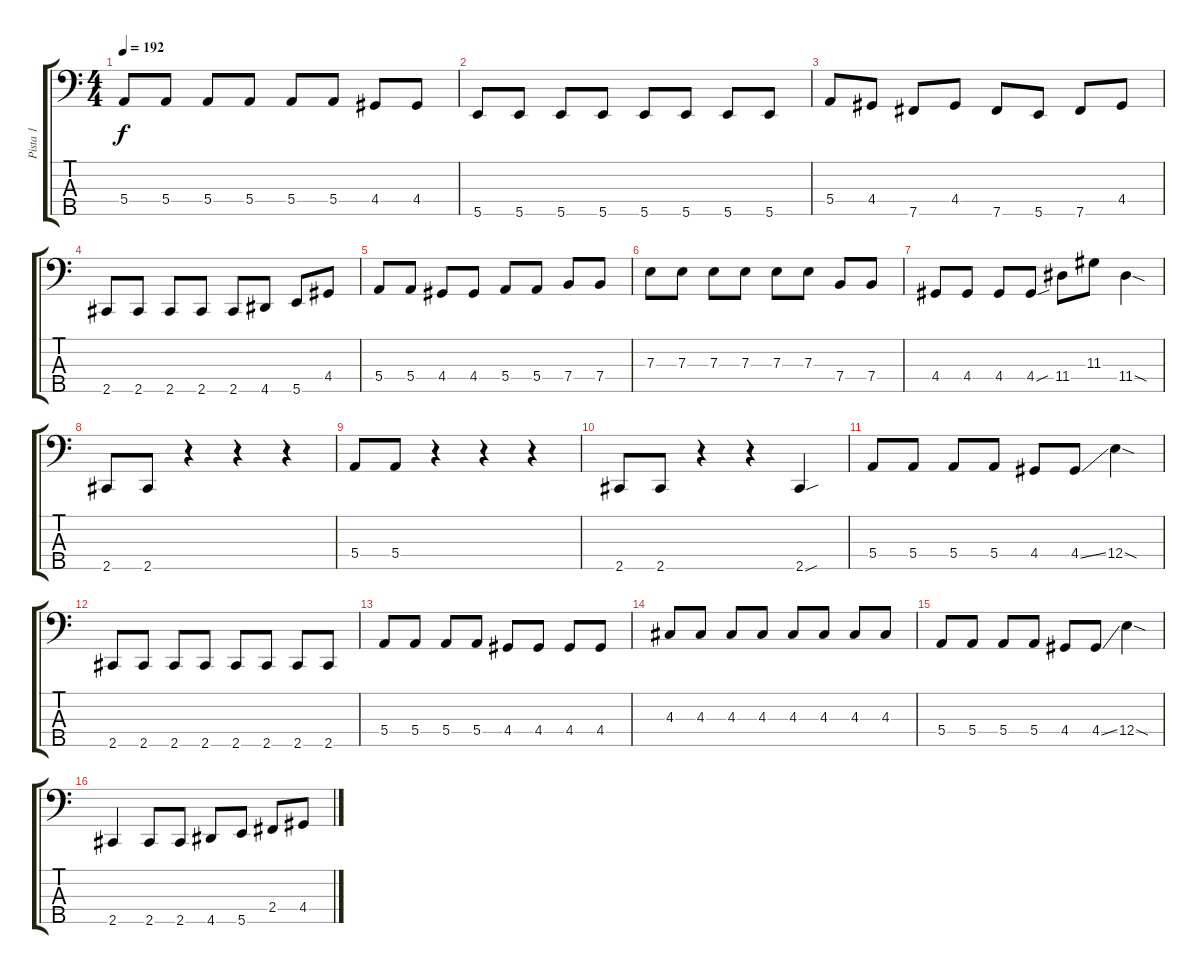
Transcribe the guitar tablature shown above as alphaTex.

\track ("Pista 1" "Pista 1") {instrument electricbassfinger}
\staff {score tabs}
\tuning (G2 D2 A1 E1 B0) {hide}
\ts (4 4)
\tempo 192
\clef f4
\ks c
5.4.8{dy f} 5.4.8 5.4.8 5.4.8 5.4.8 5.4.8 4.4.8 4.4.8 |
5.5.8 5.5.8 5.5.8 5.5.8 5.5.8 5.5.8 5.5.8 5.5.8 |
5.4.8 4.4.8 7.5.8 4.4.8 7.5.8 5.5.8 7.5.8 4.4.8 |
2.5.8 2.5.8 2.5.8 2.5.8 2.5.8 4.5.8 5.5.8 4.4.8 |
5.4.8 5.4.8 4.4.8 4.4.8 5.4.8 5.4.8 7.4.8 7.4.8 |
7.3.8 7.3.8 7.3.8 7.3.8 7.3.8 7.3.8 7.4.8 7.4.8 |
4.4.8 4.4.8 4.4.8 4.4{sou}.8 11.4.8 11.3.8 11.4{sod}.4 |
2.5.8 2.5.8 r.4 r.4 r.4 |
5.4.8 5.4.8 r.4 r.4 r.4 |
2.5.8 2.5.8 r.4 r.4 2.5{sou}.4 |
5.4.8 5.4.8 5.4.8 5.4.8 4.4.8 4.4{ss}.8 12.4{sod}.4 |
2.5.8 2.5.8 2.5.8 2.5.8 2.5.8 2.5.8 2.5.8 2.5.8 |
5.4.8 5.4.8 5.4.8 5.4.8 4.4.8 4.4.8 4.4.8 4.4.8 |
4.3.8 4.3.8 4.3.8 4.3.8 4.3.8 4.3.8 4.3.8 4.3.8 |
5.4.8 5.4.8 5.4.8 5.4.8 4.4.8 4.4{ss}.8 12.4{sod}.4 |
2.5.4 2.5.8 2.5.8 4.5.8 5.5.8 2.4.8 4.4.8
